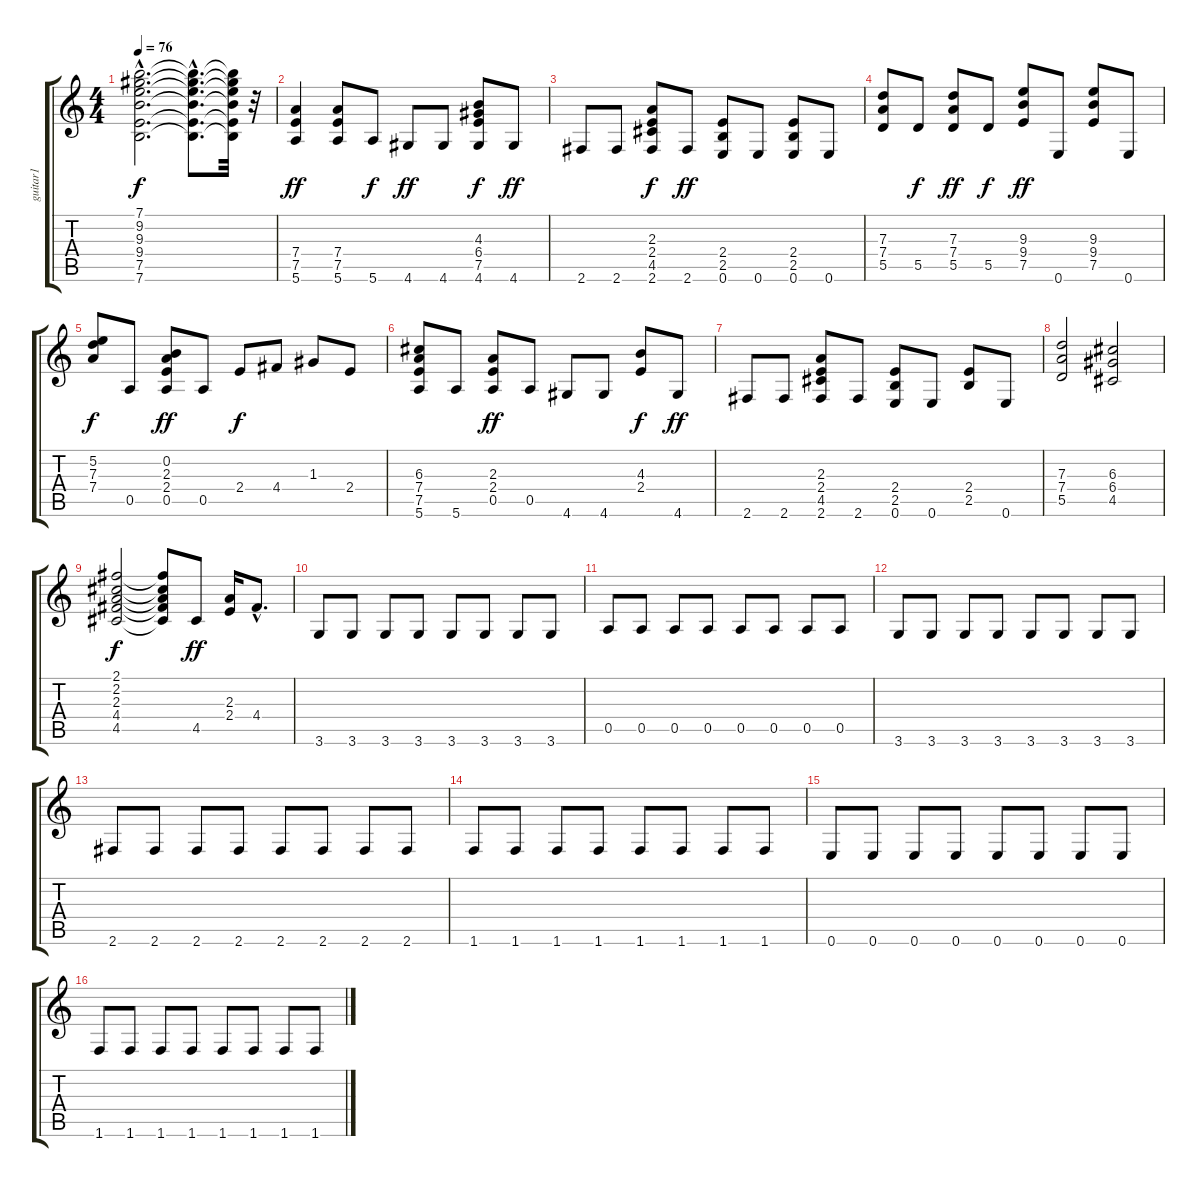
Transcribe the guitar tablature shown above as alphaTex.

\track ("guitar1" "guitar1") {instrument distortionguitar}
\staff {score tabs}
\tuning (E4 B3 G3 D3 A2 E2) {hide}
\ts (4 4)
\tempo 76
\clef g2
\ks c
(7.1{hac t} 9.2{hac t} 9.3{hac t} 9.4{hac t} 7.5{hac t} 7.6{hac t}).2{d dy f} (7.1{hac t} 9.2{hac t} 9.3{hac t} 9.4{hac t} 7.5{hac t} 7.6{hac t}).8{d} (7.1{t} 9.2{t} 9.3{t} 9.4{t} 7.5{t} 7.6{t}).32 r.32 |
(7.4 7.5 5.6).4{dy ff} (7.4 7.5 5.6).8 5.6.8{dy f} 4.6.8{dy ff} 4.6.8 (4.3 6.4 7.5 4.6).8{dy f} 4.6.8{dy ff} |
2.6.8 2.6.8 (2.3 2.4 4.5 2.6).8{dy f} 2.6.8{dy ff} (2.4 2.5 0.6).8 0.6.8 (2.4 2.5 0.6).8 0.6.8 |
(7.3 7.4 5.5).8 5.5.8{dy f} (7.3 7.4 5.5).8{dy ff} 5.5.8{dy f} (9.3 9.4 7.5).8{dy ff} 0.6.8 (9.3 9.4 7.5).8 0.6.8 |
(5.2 7.3 7.4).8{dy f} 0.5.8 (0.2 2.3 2.4 0.5).8{dy ff} 0.5.8 2.4.8{dy f} 4.4.8 1.3.8 2.4.8 |
(6.3 7.4 7.5 5.6).8 5.6.8 (2.3 2.4 0.5).8{dy ff} 0.5.8 4.6.8 4.6.8 (4.3 2.4).8{dy f} 4.6.8{dy ff} |
2.6.8 2.6.8 (2.3 2.4 4.5 2.6).8 2.6.8 (2.4 2.5 0.6).8 0.6.8 (2.4 2.5).8 0.6.8 |
(7.3 7.4 5.5).2 (6.3 6.4 4.5).2 |
(2.1 2.2 2.3 4.4 4.5).2{dy f} (2.1{t} 2.2{t} 2.3{t} 4.4{t} 4.5{t}).8 4.5.8{dy ff} (2.3 2.4).16 4.4{hac}.8{d} |
3.6.8 3.6.8 3.6.8 3.6.8 3.6.8 3.6.8 3.6.8 3.6.8 |
0.5.8 0.5.8 0.5.8 0.5.8 0.5.8 0.5.8 0.5.8 0.5.8 |
3.6.8 3.6.8 3.6.8 3.6.8 3.6.8 3.6.8 3.6.8 3.6.8 |
2.6.8 2.6.8 2.6.8 2.6.8 2.6.8 2.6.8 2.6.8 2.6.8 |
1.6.8 1.6.8 1.6.8 1.6.8 1.6.8 1.6.8 1.6.8 1.6.8 |
0.6.8 0.6.8 0.6.8 0.6.8 0.6.8 0.6.8 0.6.8 0.6.8 |
1.6.8 1.6.8 1.6.8 1.6.8 1.6.8 1.6.8 1.6.8 1.6.8
